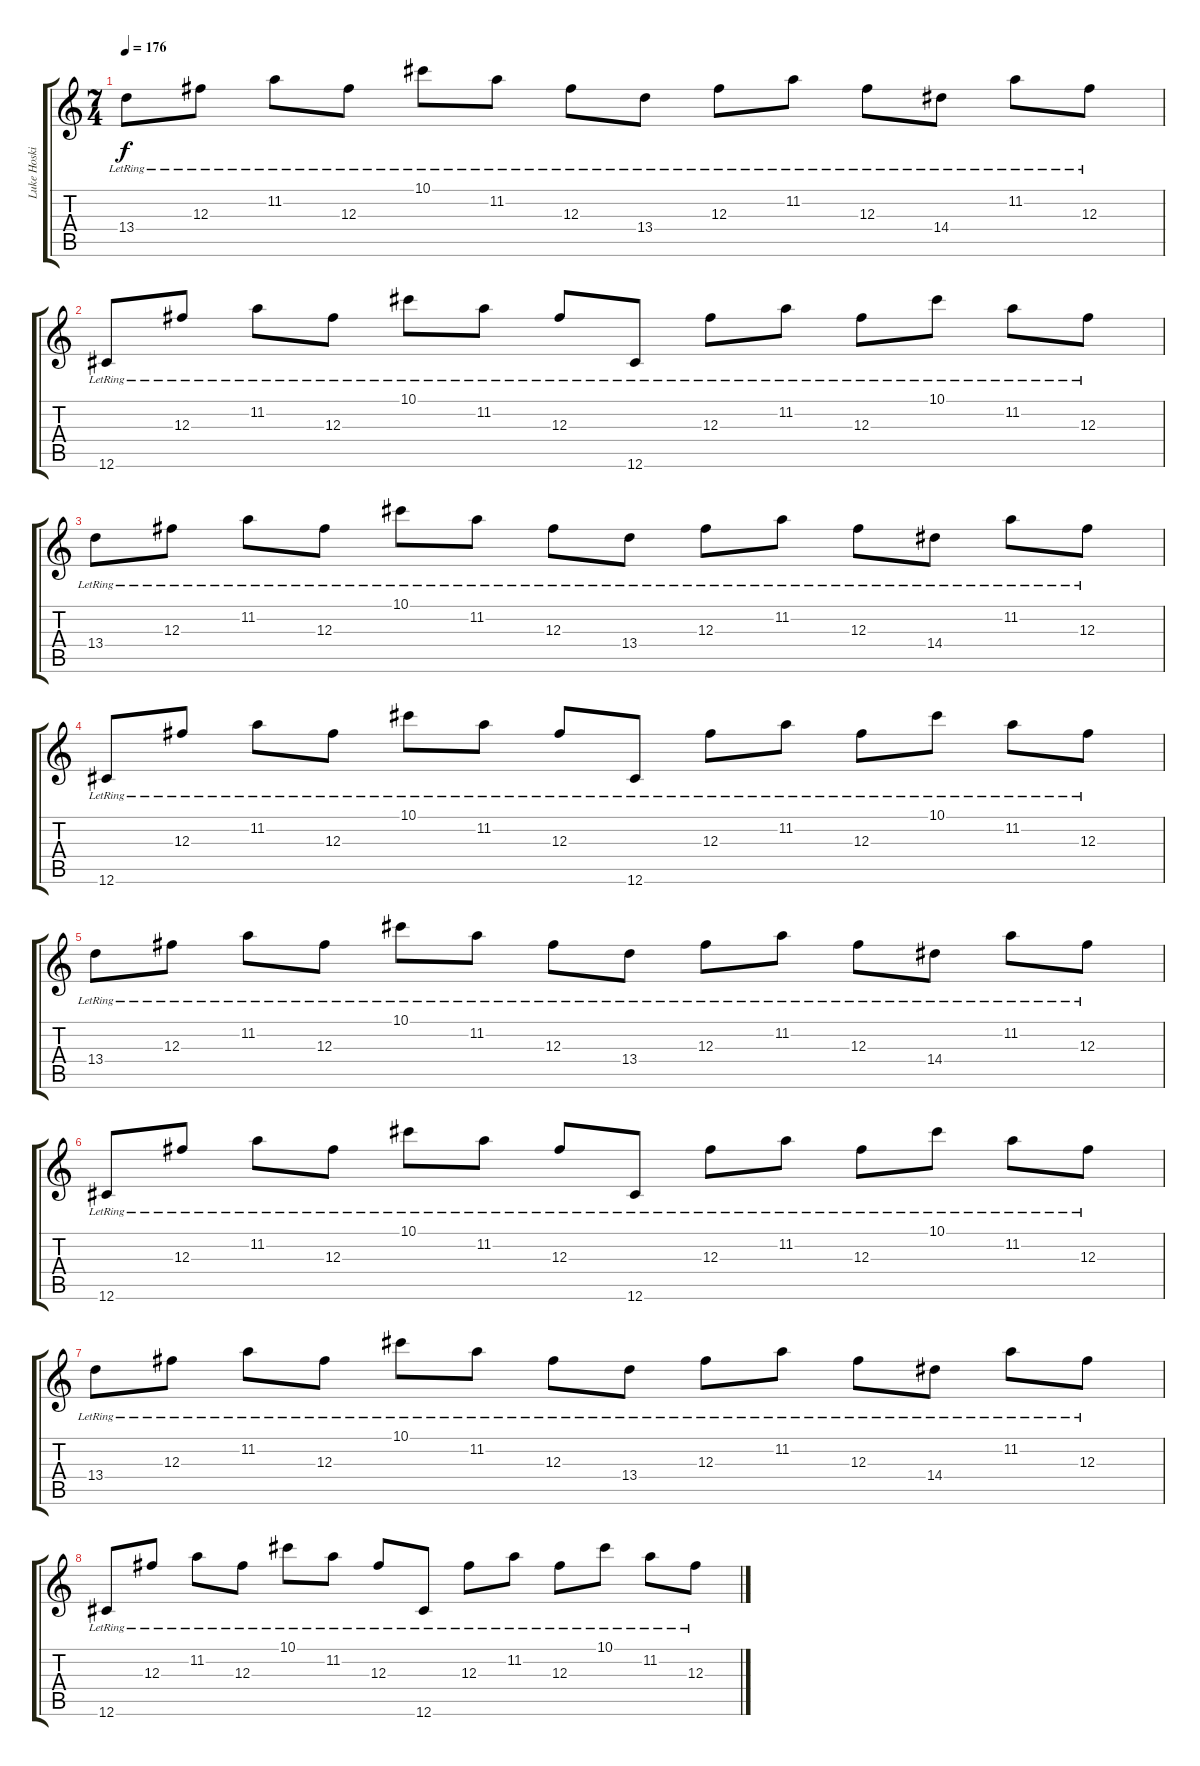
\track ("Luke Hoskin" "Luke Hoski") {instrument overdrivenguitar}
\staff {score tabs}
\tuning (Eb4 Bb3 Gb3 Db3 Ab2 Db2) {hide}
\ts (7 4)
\tempo 176
\clef g2
\ks c
13.4{lr}.8{dy f} 12.3{lr}.8 11.2{lr}.8 12.3{lr}.8 10.1{lr}.8 11.2{lr}.8 12.3{lr}.8 13.4{lr}.8 12.3{lr}.8 11.2{lr}.8 12.3{lr}.8 14.4{lr}.8 11.2{lr}.8 12.3{lr}.8 |
12.6{lr}.8 12.3{lr}.8 11.2{lr}.8 12.3{lr}.8 10.1{lr}.8 11.2{lr}.8 12.3{lr}.8 12.6{lr}.8 12.3{lr}.8 11.2{lr}.8 12.3{lr}.8 10.1{lr}.8 11.2{lr}.8 12.3{lr}.8 |
13.4{lr}.8 12.3{lr}.8 11.2{lr}.8 12.3{lr}.8 10.1{lr}.8 11.2{lr}.8 12.3{lr}.8 13.4{lr}.8 12.3{lr}.8 11.2{lr}.8 12.3{lr}.8 14.4{lr}.8 11.2{lr}.8 12.3{lr}.8 |
12.6{lr}.8 12.3{lr}.8 11.2{lr}.8 12.3{lr}.8 10.1{lr}.8 11.2{lr}.8 12.3{lr}.8 12.6{lr}.8 12.3{lr}.8 11.2{lr}.8 12.3{lr}.8 10.1{lr}.8 11.2{lr}.8 12.3{lr}.8 |
13.4{lr}.8 12.3{lr}.8 11.2{lr}.8 12.3{lr}.8 10.1{lr}.8 11.2{lr}.8 12.3{lr}.8 13.4{lr}.8 12.3{lr}.8 11.2{lr}.8 12.3{lr}.8 14.4{lr}.8 11.2{lr}.8 12.3{lr}.8 |
12.6{lr}.8 12.3{lr}.8 11.2{lr}.8 12.3{lr}.8 10.1{lr}.8 11.2{lr}.8 12.3{lr}.8 12.6{lr}.8 12.3{lr}.8 11.2{lr}.8 12.3{lr}.8 10.1{lr}.8 11.2{lr}.8 12.3{lr}.8 |
13.4{lr}.8 12.3{lr}.8 11.2{lr}.8 12.3{lr}.8 10.1{lr}.8 11.2{lr}.8 12.3{lr}.8 13.4{lr}.8 12.3{lr}.8 11.2{lr}.8 12.3{lr}.8 14.4{lr}.8 11.2{lr}.8 12.3{lr}.8 |
12.6{lr}.8 12.3{lr}.8 11.2{lr}.8 12.3{lr}.8 10.1{lr}.8 11.2{lr}.8 12.3{lr}.8 12.6{lr}.8 12.3{lr}.8 11.2{lr}.8 12.3{lr}.8 10.1{lr}.8 11.2{lr}.8 12.3{lr}.8
